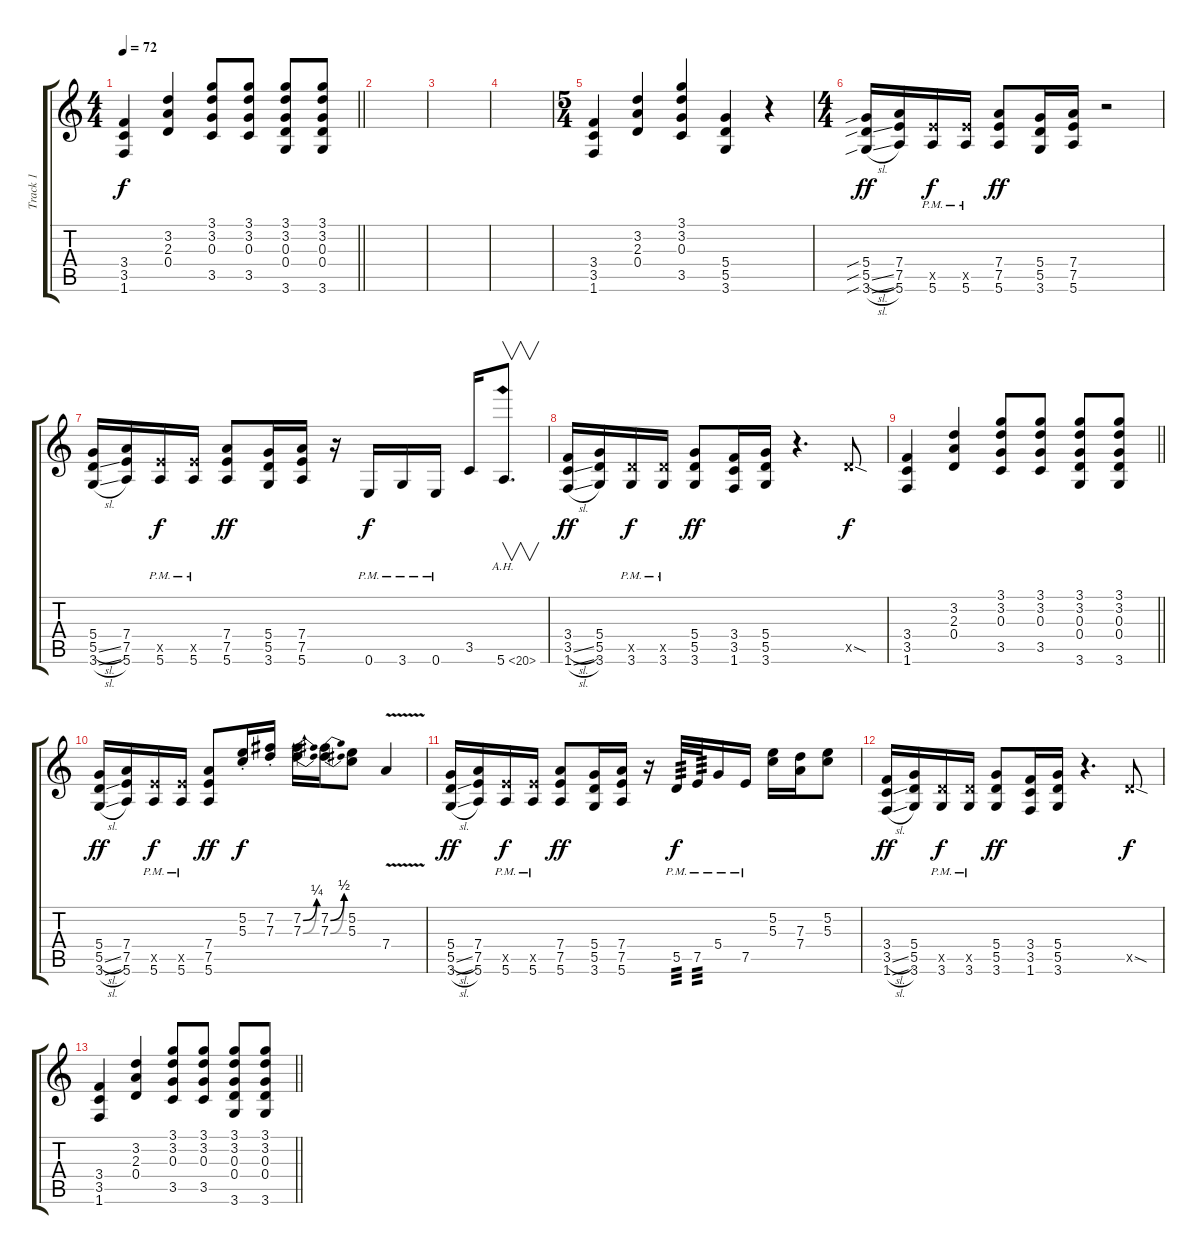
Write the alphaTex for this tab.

\track ("Track 1" "Track 1") {instrument distortionguitar}
\staff {score tabs}
\tuning (E4 B3 G3 D3 A2 E2) {hide}
\ts (4 4)
\tempo 72
\clef g2
\barLineRight lightlight
\ks c
(3.4 3.5 1.6).4{dy f} (3.2 2.3 0.4).4 (3.1 3.2 0.3 3.5).8 (3.1 3.2 0.3 3.5).8 (3.1 3.2 0.3 0.4 3.6).8 (3.1 3.2 0.3 0.4 3.6).8 |
|
|
|
\ts (5 4)
(3.4 3.5 1.6).4 (3.2 2.3 0.4).4 (3.1 3.2 0.3 3.5).4 (5.4 5.5 3.6).4 r.4 |
\ts (4 4)
(5.4{sib} 5.5{sib sl} 3.6{sib sl}).16{dy ff} (7.4 7.5 5.6).16 (7.5{pm x} 5.6{pm}).16{dy f} (7.5{pm x} 5.6{pm}).16 (7.4 7.5 5.6).8{dy ff} (5.4 5.5 3.6).16 (7.4 7.5 5.6).16 r.2 |
(5.4 5.5{sl} 3.6{sl}).16 (7.4 7.5 5.6).16 (7.5{pm x} 5.6{pm}).16{dy f} (7.5{pm x} 5.6{pm}).16 (7.4 7.5 5.6).8{dy ff} (5.4 5.5 3.6).16 (7.4 7.5 5.6).16 r.16 0.6{pm}.16{dy f} 3.6{pm}.16 0.6{pm}.16 3.5.16 5.6{ah 15}.8{v d} |
(3.4 3.5{sl} 1.6{sl}).16{dy ff} (5.4 5.5 3.6).16 (5.5{pm x} 3.6{pm}).16{dy f} (5.5{pm x} 3.6{pm}).16 (5.4 5.5 3.6).8{dy ff} (3.4 3.5 1.6).16 (5.4 5.5 3.6).16 r.4{d} 5.5{sod x}.8{dy f} |
\barLineRight lightlight
(3.4 3.5 1.6).4 (3.2 2.3 0.4).4 (3.1 3.2 0.3 3.5).8 (3.1 3.2 0.3 3.5).8 (3.1 3.2 0.3 0.4 3.6).8 (3.1 3.2 0.3 0.4 3.6).8 |
(5.4 5.5{sl} 3.6{sl}).16{dy ff} (7.4 7.5 5.6).16 (7.5{pm x} 5.6{pm}).16{dy f} (7.5{pm x} 5.6{pm}).16 (7.4 7.5 5.6).8{dy ff} (5.2{st} 5.3{st}).16{dy f} (7.2{st} 7.3{st}).16 (7.2{be (bend 0 0 60 1)} 7.3{be (bend 0 0 60 1)}).16 (7.2{be (bend 0 0 60 2)} 7.3{be (bend 0 0 60 2)}).16 (5.2 5.3).8 7.4{v}.4 |
(5.4 5.5{sl} 3.6{sl}).16{dy ff} (7.4 7.5 5.6).16 (7.5{pm x} 5.6{pm}).16{dy f} (7.5{pm x} 5.6{pm}).16 (7.4 7.5 5.6).8{dy ff} (5.4 5.5 3.6).16 (7.4 7.5 5.6).16 r.16 5.5{pm}.32{tp 3 dy f} 7.5{pm}.32{tp 3} 5.4{pm}.16 7.5{pm}.16 (5.2 5.3).16 (7.3 7.4).16 (5.2 5.3).8 |
(3.4 3.5{sl} 1.6{sl}).16{dy ff} (5.4 5.5 3.6).16 (5.5{pm x} 3.6{pm}).16{dy f} (5.5{pm x} 3.6{pm}).16 (5.4 5.5 3.6).8{dy ff} (3.4 3.5 1.6).16 (5.4 5.5 3.6).16 r.4{d} 5.5{sod x}.8{dy f} |
\barLineRight lightlight
(3.4 3.5 1.6).4 (3.2 2.3 0.4).4 (3.1 3.2 0.3 3.5).8 (3.1 3.2 0.3 3.5).8 (3.1 3.2 0.3 0.4 3.6).8 (3.1 3.2 0.3 0.4 3.6).8
